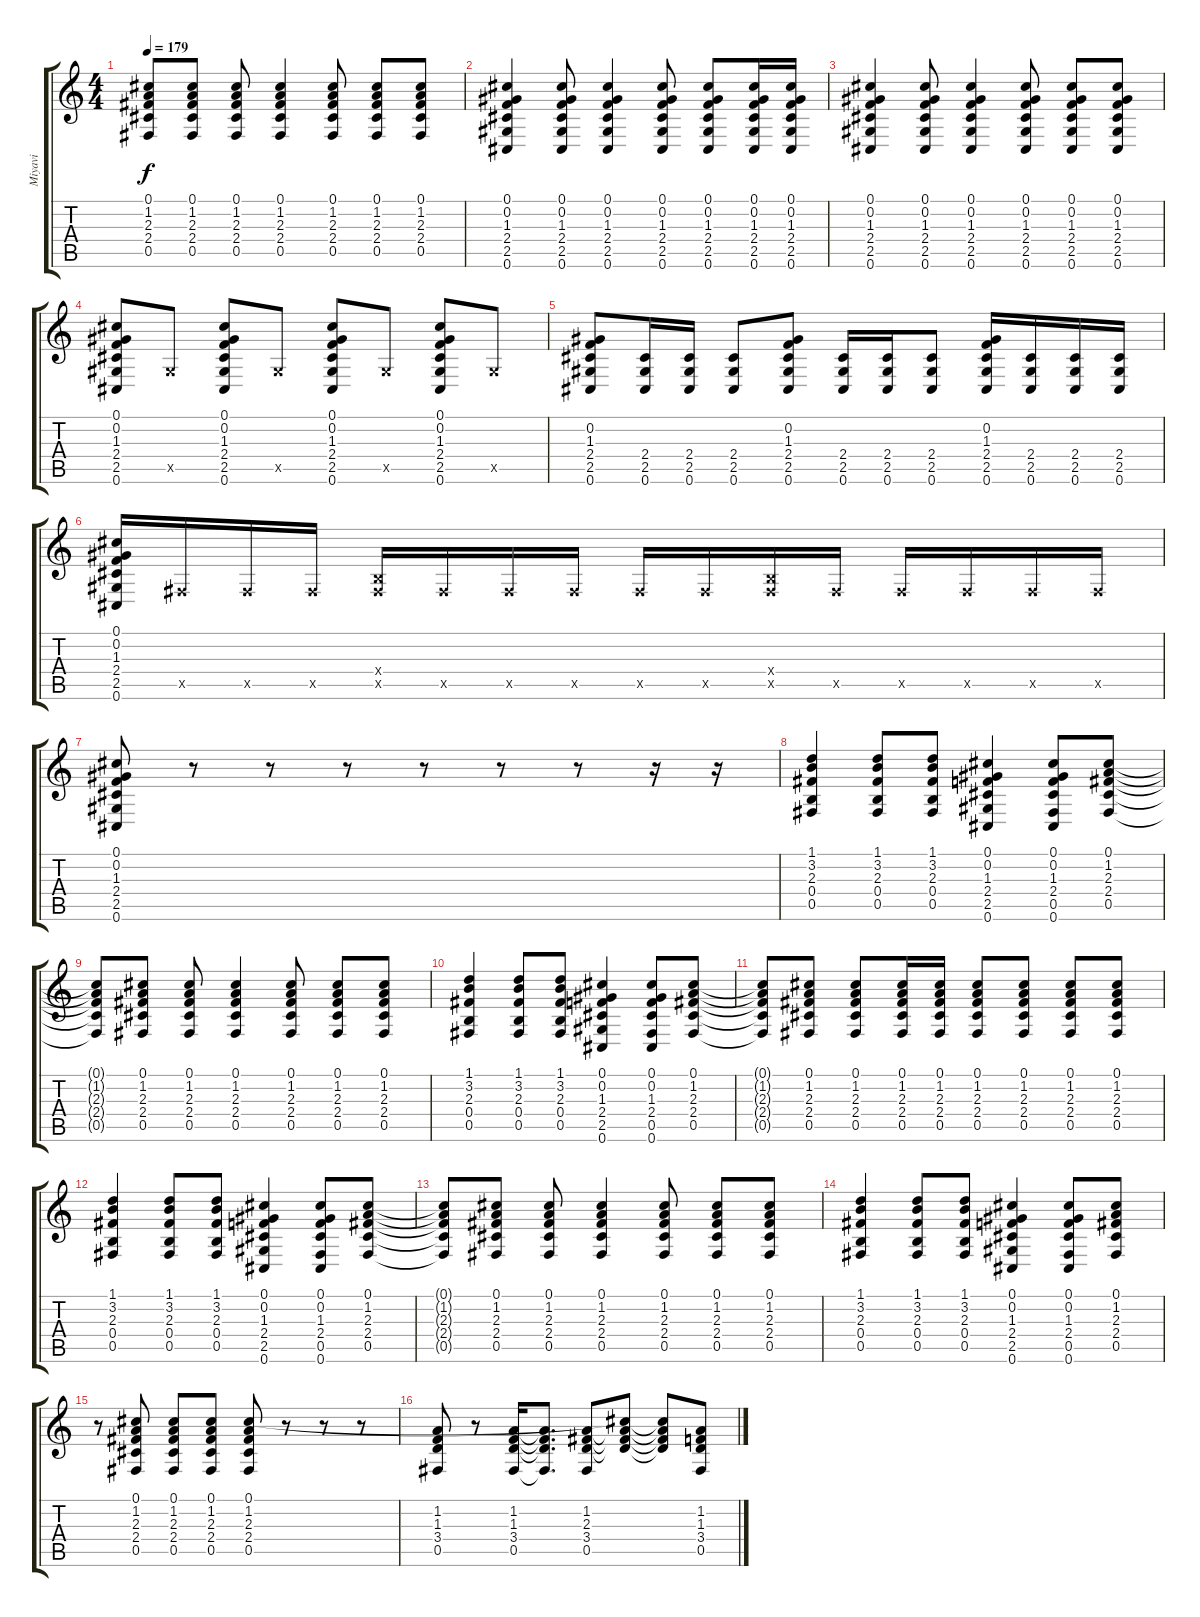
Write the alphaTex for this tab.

\track ("Miyavi" "Miyavi") {instrument acousticguitarnylon}
\staff {score tabs}
\tuning (Db4 Ab3 E3 B2 Gb2 Db2) {hide}
\ts (4 4)
\tempo 179
\clef g2
\ks c
(0.1{t} 1.2{t} 2.3{t} 2.4{t} 0.5{t}).8{dy f} (0.1 1.2 2.3 2.4 0.5).8 (0.1 1.2 2.3 2.4 0.5).8 (0.1 1.2 2.3 2.4 0.5).4 (0.1 1.2 2.3 2.4 0.5).8 (0.1 1.2 2.3 2.4 0.5).8 (0.1 1.2 2.3 2.4 0.5).8 |
(0.1 0.2 1.3 2.4 2.5 0.6).4 (0.1 0.2 1.3 2.4 2.5 0.6).8 (0.1 0.2 1.3 2.4 2.5 0.6).4 (0.1 0.2 1.3 2.4 2.5 0.6).8 (0.1 0.2 1.3 2.4 2.5 0.6).8 (0.1 0.2 1.3 2.4 2.5 0.6).16 (0.1 0.2 1.3 2.4 2.5 0.6).16 |
(0.1 0.2 1.3 2.4 2.5 0.6).4 (0.1 0.2 1.3 2.4 2.5 0.6).8 (0.1 0.2 1.3 2.4 2.5 0.6).4 (0.1 0.2 1.3 2.4 2.5 0.6).8 (0.1 0.2 1.3 2.4 2.5 0.6).8 (0.1 0.2 1.3 2.4 2.5 0.6).8 |
(0.1 0.2 1.3 2.4 2.5 0.6).8 2.5{x}.8 (0.1 0.2 1.3 2.4 2.5 0.6).8 2.5{x}.8 (0.1 0.2 1.3 2.4 2.5 0.6).8 2.5{x}.8 (0.1 0.2 1.3 2.4 2.5 0.6).8 2.5{x}.8 |
(0.2 1.3 2.4 2.5 0.6).8 (2.4 2.5 0.6).16 (2.4 2.5 0.6).16 (2.4 2.5 0.6).8 (0.2 1.3 2.4 2.5 0.6).8 (2.4 2.5 0.6).16 (2.4 2.5 0.6).16 (2.4 2.5 0.6).8 (0.2 1.3 2.4 2.5 0.6).16 (2.4 2.5 0.6).16 (2.4 2.5 0.6).16 (2.4 2.5 0.6).16 |
(0.1 0.2 1.3 2.4 2.5 0.6).16 0.5{x}.16 0.5{x}.16 0.5{x}.16 (0.4{x} 0.5{x}).16 0.5{x}.16 0.5{x}.16 0.5{x}.16 0.5{x}.16 0.5{x}.16 (0.4{x} 0.5{x}).16 0.5{x}.16 0.5{x}.16 0.5{x}.16 0.5{x}.16 0.5{x}.16 |
(0.1 0.2 1.3 2.4 2.5 0.6).8 r.8 r.8 r.8 r.8 r.8 r.8 r.16 r.16 |
(1.1 3.2 2.3 0.4 0.5).4 (1.1 3.2 2.3 0.4 0.5).8 (1.1 3.2 2.3 0.4 0.5).8 (0.1 0.2 1.3 2.4 2.5 0.6).4 (0.1 0.2 1.3 2.4 0.5 0.6).8 (0.1 1.2 2.3 2.4 0.5).8 |
(0.1{t} 1.2{t} 2.3{t} 2.4{t} 0.5{t}).8 (0.1 1.2 2.3 2.4 0.5).8 (0.1 1.2 2.3 2.4 0.5).8 (0.1 1.2 2.3 2.4 0.5).4 (0.1 1.2 2.3 2.4 0.5).8 (0.1 1.2 2.3 2.4 0.5).8 (0.1 1.2 2.3 2.4 0.5).8 |
(1.1 3.2 2.3 0.4 0.5).4 (1.1 3.2 2.3 0.4 0.5).8 (1.1 3.2 2.3 0.4 0.5).8 (0.1 0.2 1.3 2.4 2.5 0.6).4 (0.1 0.2 1.3 2.4 0.5 0.6).8 (0.1 1.2 2.3 2.4 0.5).8 |
(0.1{t} 1.2{t} 2.3{t} 2.4{t} 0.5{t}).8 (0.1 1.2 2.3 2.4 0.5).8 (0.1 1.2 2.3 2.4 0.5).8 (0.1 1.2 2.3 2.4 0.5).16 (0.1 1.2 2.3 2.4 0.5).16 (0.1 1.2 2.3 2.4 0.5).8 (0.1 1.2 2.3 2.4 0.5).8 (0.1 1.2 2.3 2.4 0.5).8 (0.1 1.2 2.3 2.4 0.5).8 |
(1.1 3.2 2.3 0.4 0.5).4 (1.1 3.2 2.3 0.4 0.5).8 (1.1 3.2 2.3 0.4 0.5).8 (0.1 0.2 1.3 2.4 2.5 0.6).4 (0.1 0.2 1.3 2.4 0.5 0.6).8 (0.1 1.2 2.3 2.4 0.5).8 |
(0.1{t} 1.2{t} 2.3{t} 2.4{t} 0.5{t}).8 (0.1 1.2 2.3 2.4 0.5).8 (0.1 1.2 2.3 2.4 0.5).8 (0.1 1.2 2.3 2.4 0.5).4 (0.1 1.2 2.3 2.4 0.5).8 (0.1 1.2 2.3 2.4 0.5).8 (0.1 1.2 2.3 2.4 0.5).8 |
(1.1 3.2 2.3 0.4 0.5).4 (1.1 3.2 2.3 0.4 0.5).8 (1.1 3.2 2.3 0.4 0.5).8 (0.1 0.2 1.3 2.4 2.5 0.6).4 (0.1 0.2 1.3 2.4 0.5 0.6).8 (0.1 1.2 2.3 2.4 0.5).8 |
r.8 (0.1 1.2 2.3 2.4 0.5).8 (0.1 1.2 2.3 2.4 0.5).8 (0.1 1.2 2.3 2.4 0.5).8 (0.1 1.2 2.3 2.4 0.5).8 r.8 r.8 r.8 |
(1.2 1.3 3.4 0.5).8 r.8 (1.2 1.3 3.4 0.5).16 (1.2{t} 1.3{t} 3.4{t} 0.5{t}).8{d} (1.2 2.3 3.4 0.5).8 (0.1{t} 1.2{t} 2.3{t} 3.4{t}).8 (0.1{t} 1.2{t} 2.3{t} 3.4{t}).8 (1.2 1.3 3.4 0.5).8
